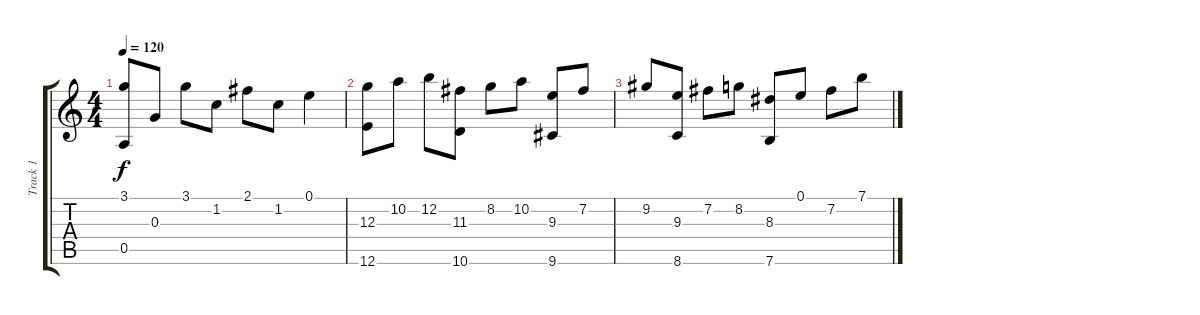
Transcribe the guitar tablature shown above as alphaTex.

\track ("Track 1" "Track 1") {instrument acousticguitarsteel}
\staff {score tabs}
\tuning (E4 B3 G3 D3 A2 E2) {hide}
\ts (4 4)
\tempo 120
\clef g2
\ks c
(3.1 0.5).8{dy f} 0.3.8 3.1.8 1.2.8 2.1.8 1.2.8 0.1.4 |
(12.3 12.6).8 10.2.8 12.2.8 (11.3 10.6).8 8.2.8 10.2.8 (9.3 9.6).8 7.2.8 |
9.2.8 (9.3 8.6).8 7.2.8 8.2.8 (8.3 7.6).8 0.1.8 7.2.8 7.1.8
